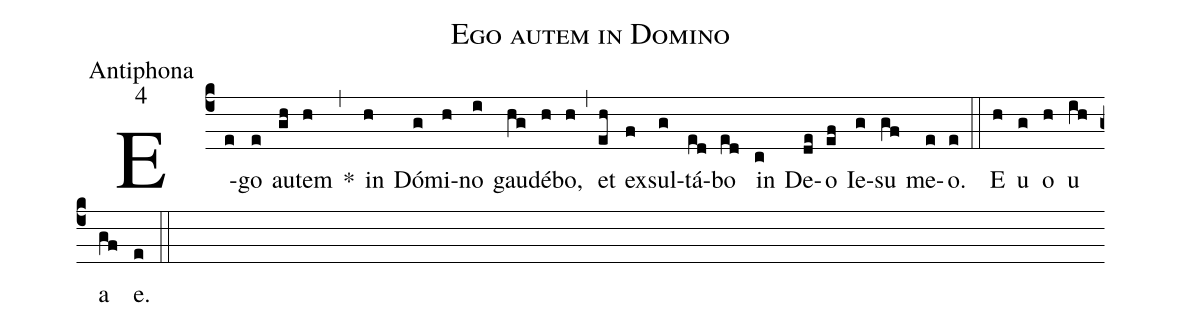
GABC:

name:Ego autem in Domino;
office-part:Antiphona;
mode:4;
%%
(c4)E(e)go(e) au(gh)tem(h) *(,) in(h) Dó(g)mi(h)no(i) gau(hg)dé(h)bo,(h) (,) et(eh) ex(f)sul(g)tá(ed)bo(ed) in(c) De(de)o(ef) Ie(g)su(gf) me(e)o.(e) (::) E(h) u(g) o(h) u(ih) a(gf) e.(e) (::)
